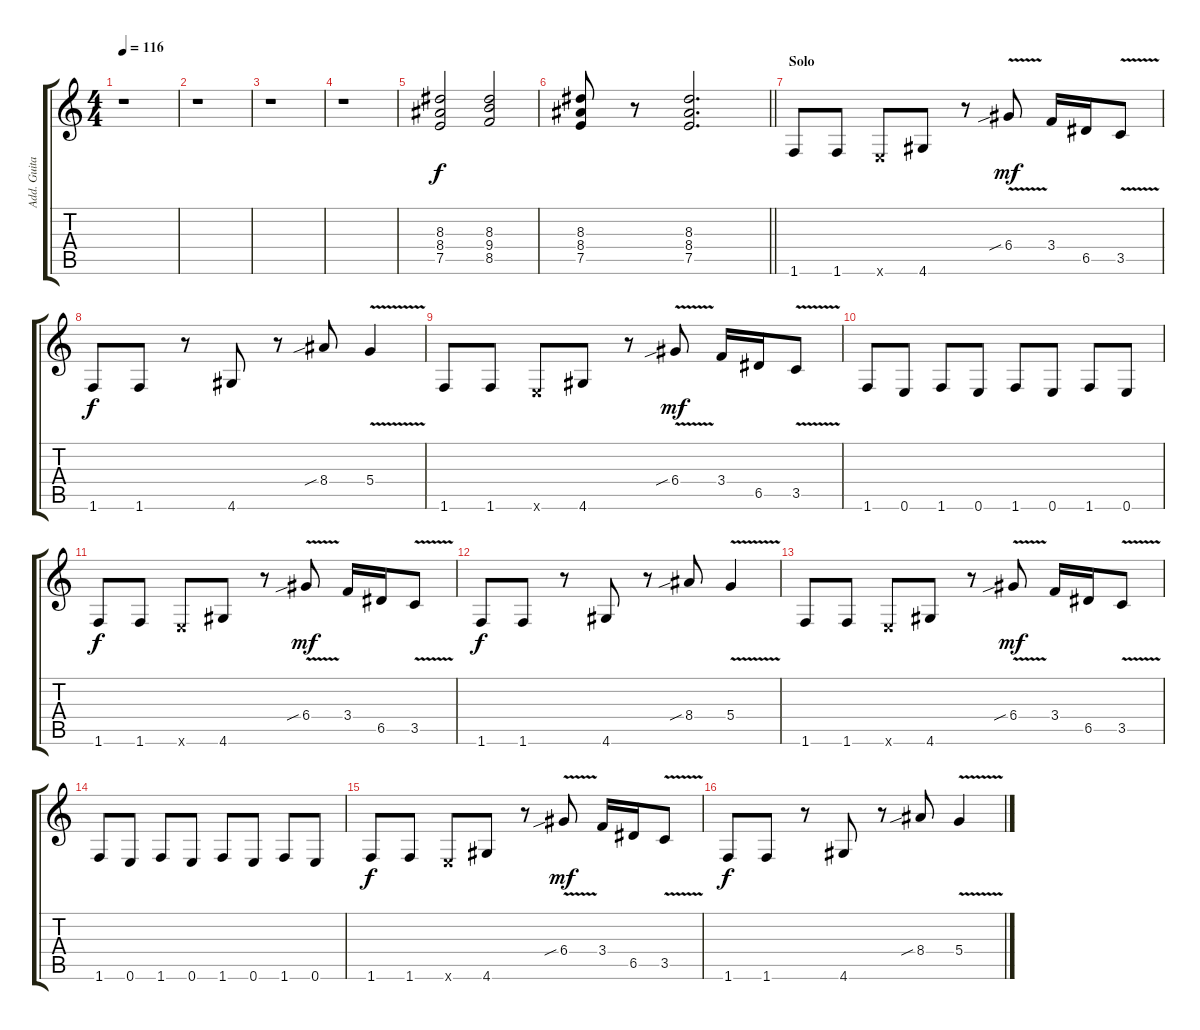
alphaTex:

\track ("Add. Guitar" "Add. Guita") {instrument overdrivenguitar}
\staff {score tabs}
\tuning (E4 B3 G3 D3 A2 E2) {hide}
\ts (4 4)
\tempo 116
\clef g2
\ks c
r.1{dy fff} |
r.1 |
r.1 |
r.1 |
(8.3 8.4 7.5).2{dy f} (8.3 9.4 8.5).2 |
\barLineRight lightlight
(8.3 8.4 7.5).8 r.8 (8.3 8.4 7.5).2{d} |
\section ("" "Solo")
1.6.8 1.6.8 0.6{x}.8 4.6.8 r.8 6.4{v sib}.8{dy mf} 3.4.16 6.5.16 3.5{v}.8 |
1.6.8{dy f} 1.6.8 r.8 4.6.8 r.8 8.4{sib}.8 5.4{v}.4 |
1.6.8 1.6.8 0.6{x}.8 4.6.8 r.8 6.4{v sib}.8{dy mf} 3.4.16 6.5.16 3.5{v}.8 |
1.6.8 0.6.8 1.6.8 0.6.8 1.6.8 0.6.8 1.6.8 0.6.8 |
1.6.8{dy f} 1.6.8 0.6{x}.8 4.6.8 r.8 6.4{v sib}.8{dy mf} 3.4.16 6.5.16 3.5{v}.8 |
1.6.8{dy f} 1.6.8 r.8 4.6.8 r.8 8.4{sib}.8 5.4{v}.4 |
1.6.8 1.6.8 0.6{x}.8 4.6.8 r.8 6.4{v sib}.8{dy mf} 3.4.16 6.5.16 3.5{v}.8 |
1.6.8 0.6.8 1.6.8 0.6.8 1.6.8 0.6.8 1.6.8 0.6.8 |
1.6.8{dy f} 1.6.8 0.6{x}.8 4.6.8 r.8 6.4{v sib}.8{dy mf} 3.4.16 6.5.16 3.5{v}.8 |
1.6.8{dy f} 1.6.8 r.8 4.6.8 r.8 8.4{sib}.8 5.4{v}.4
